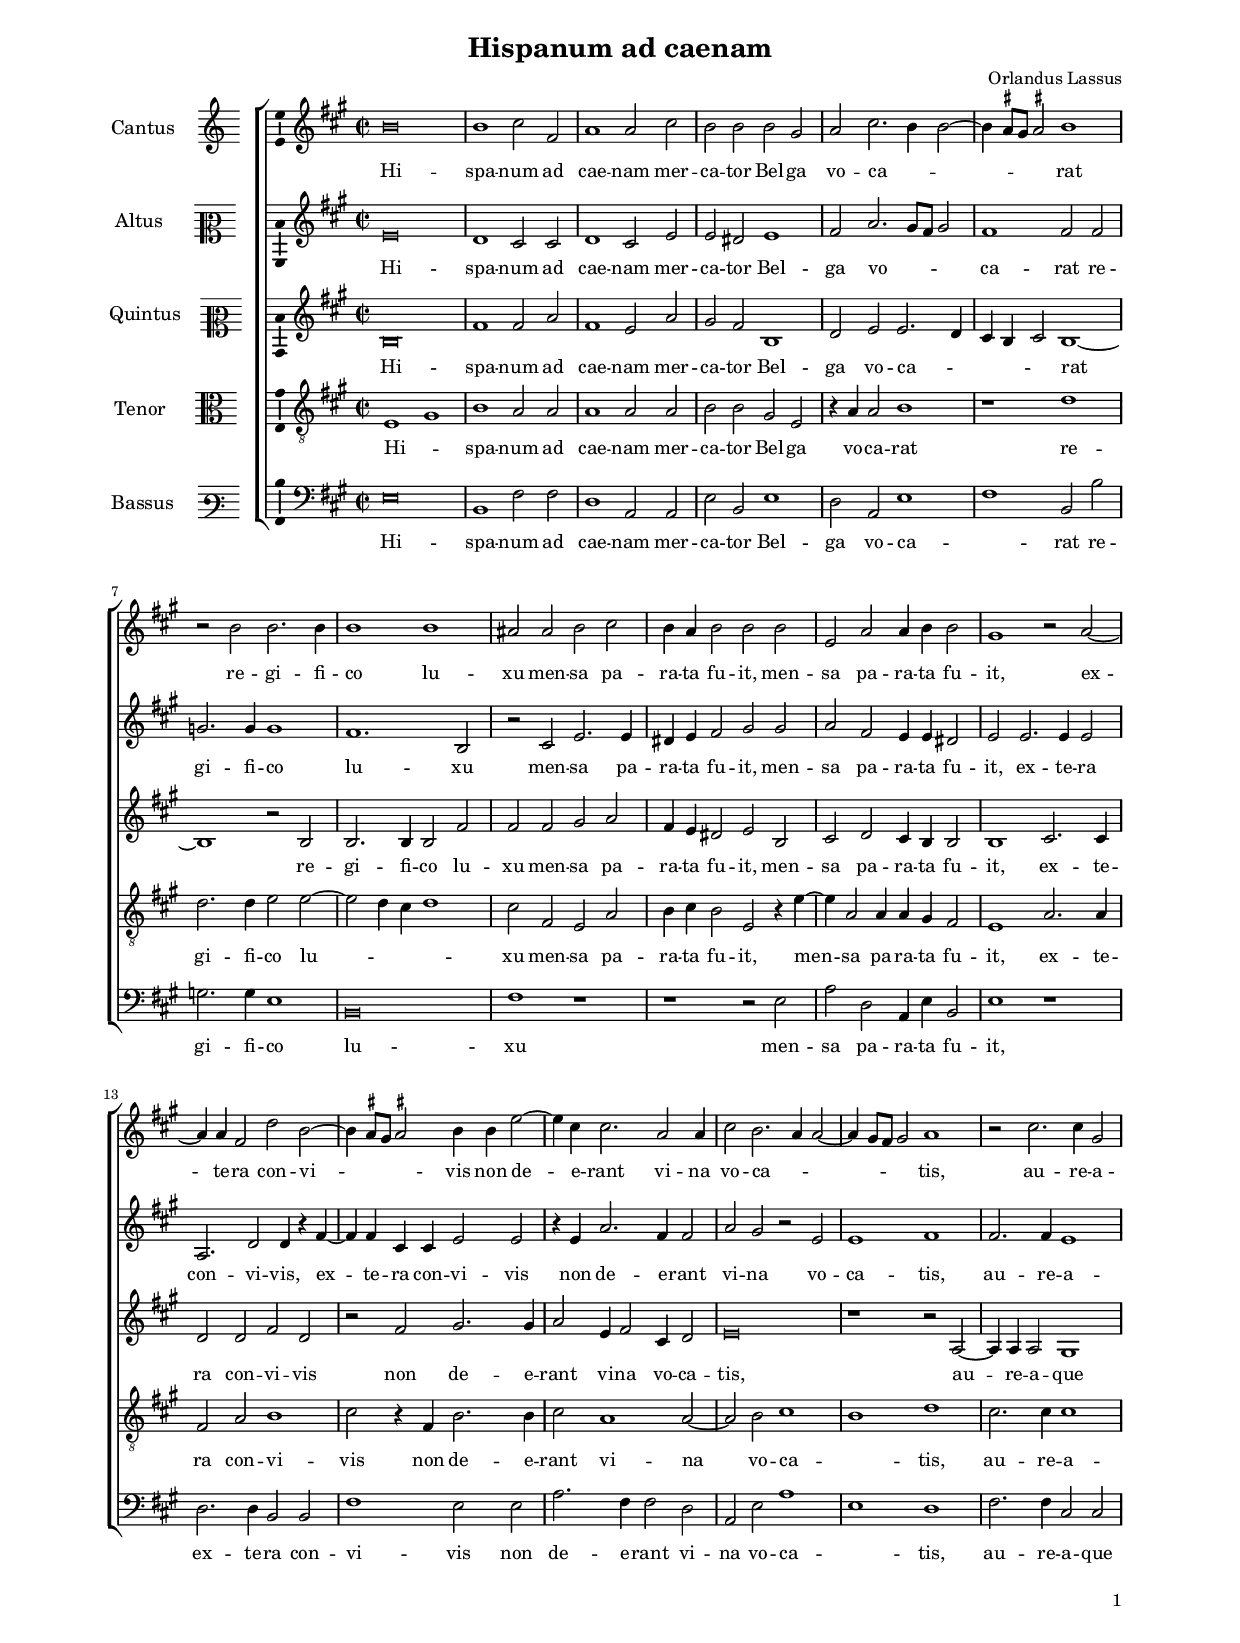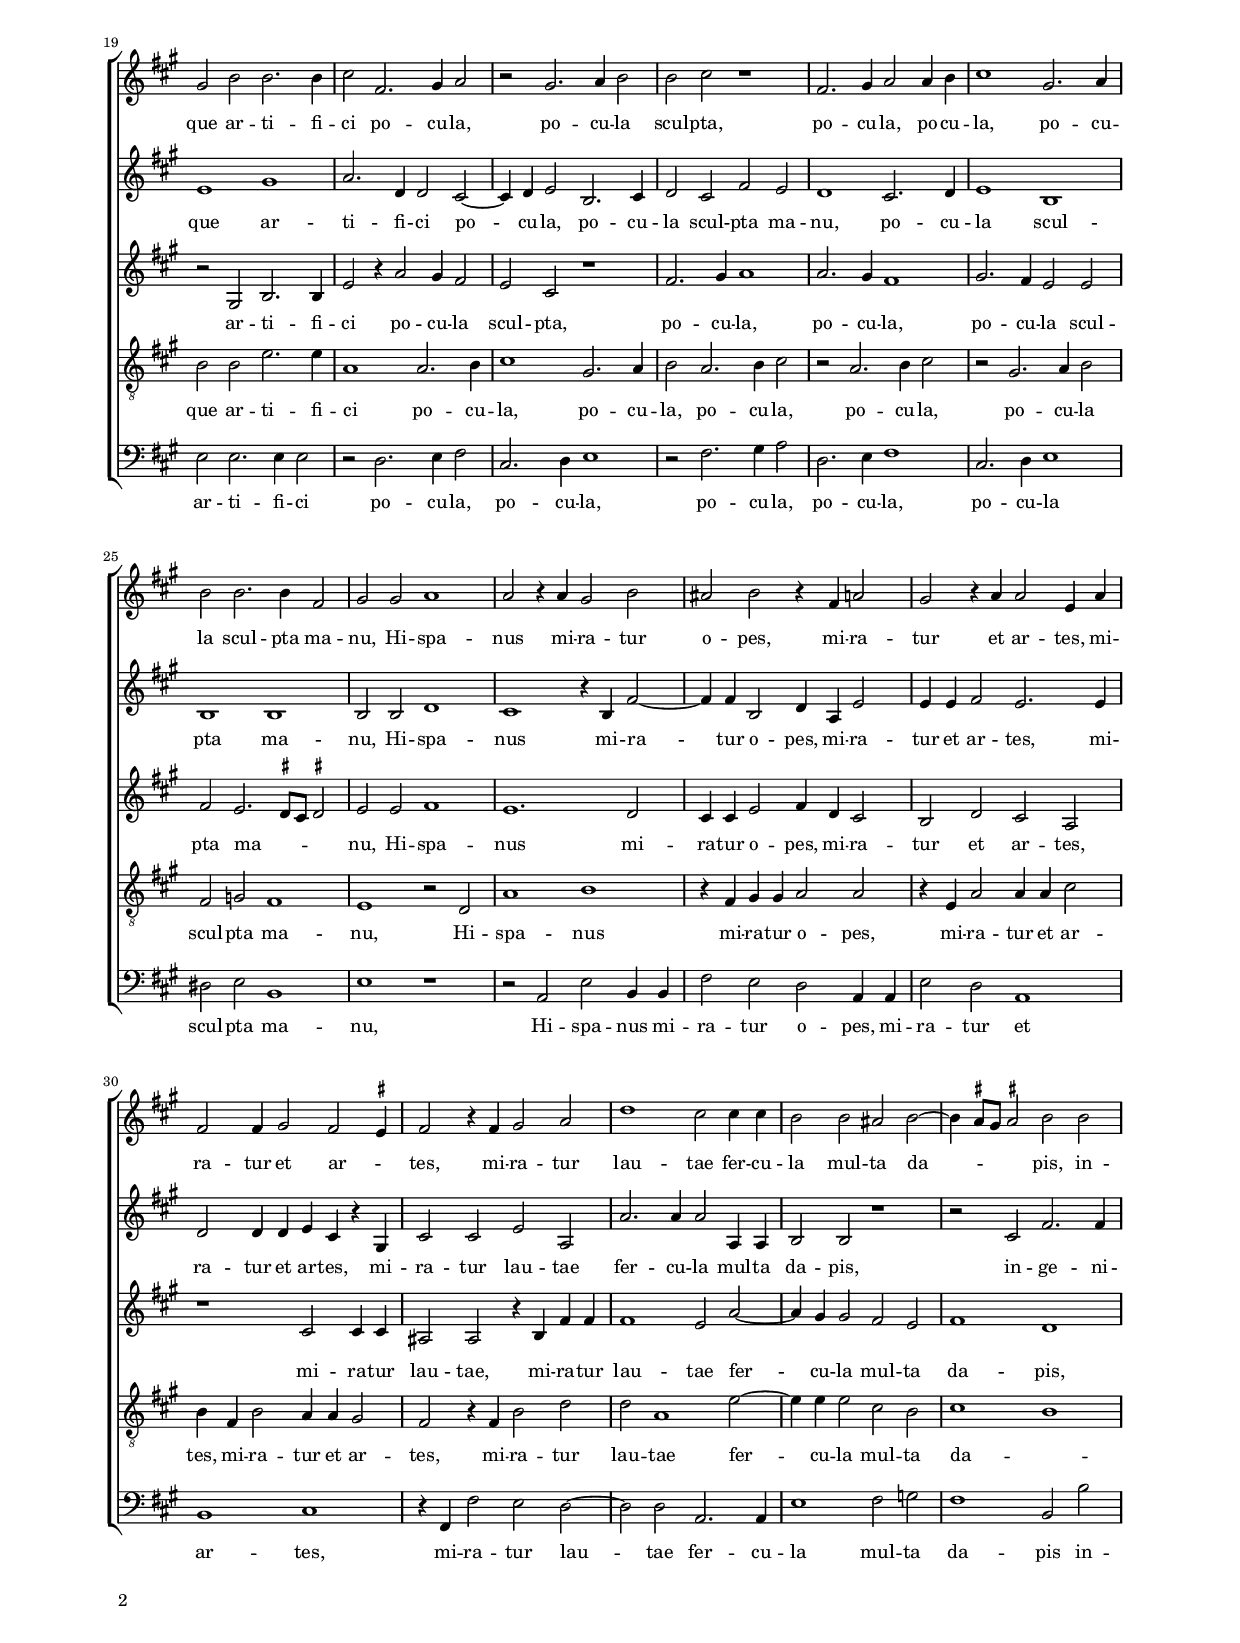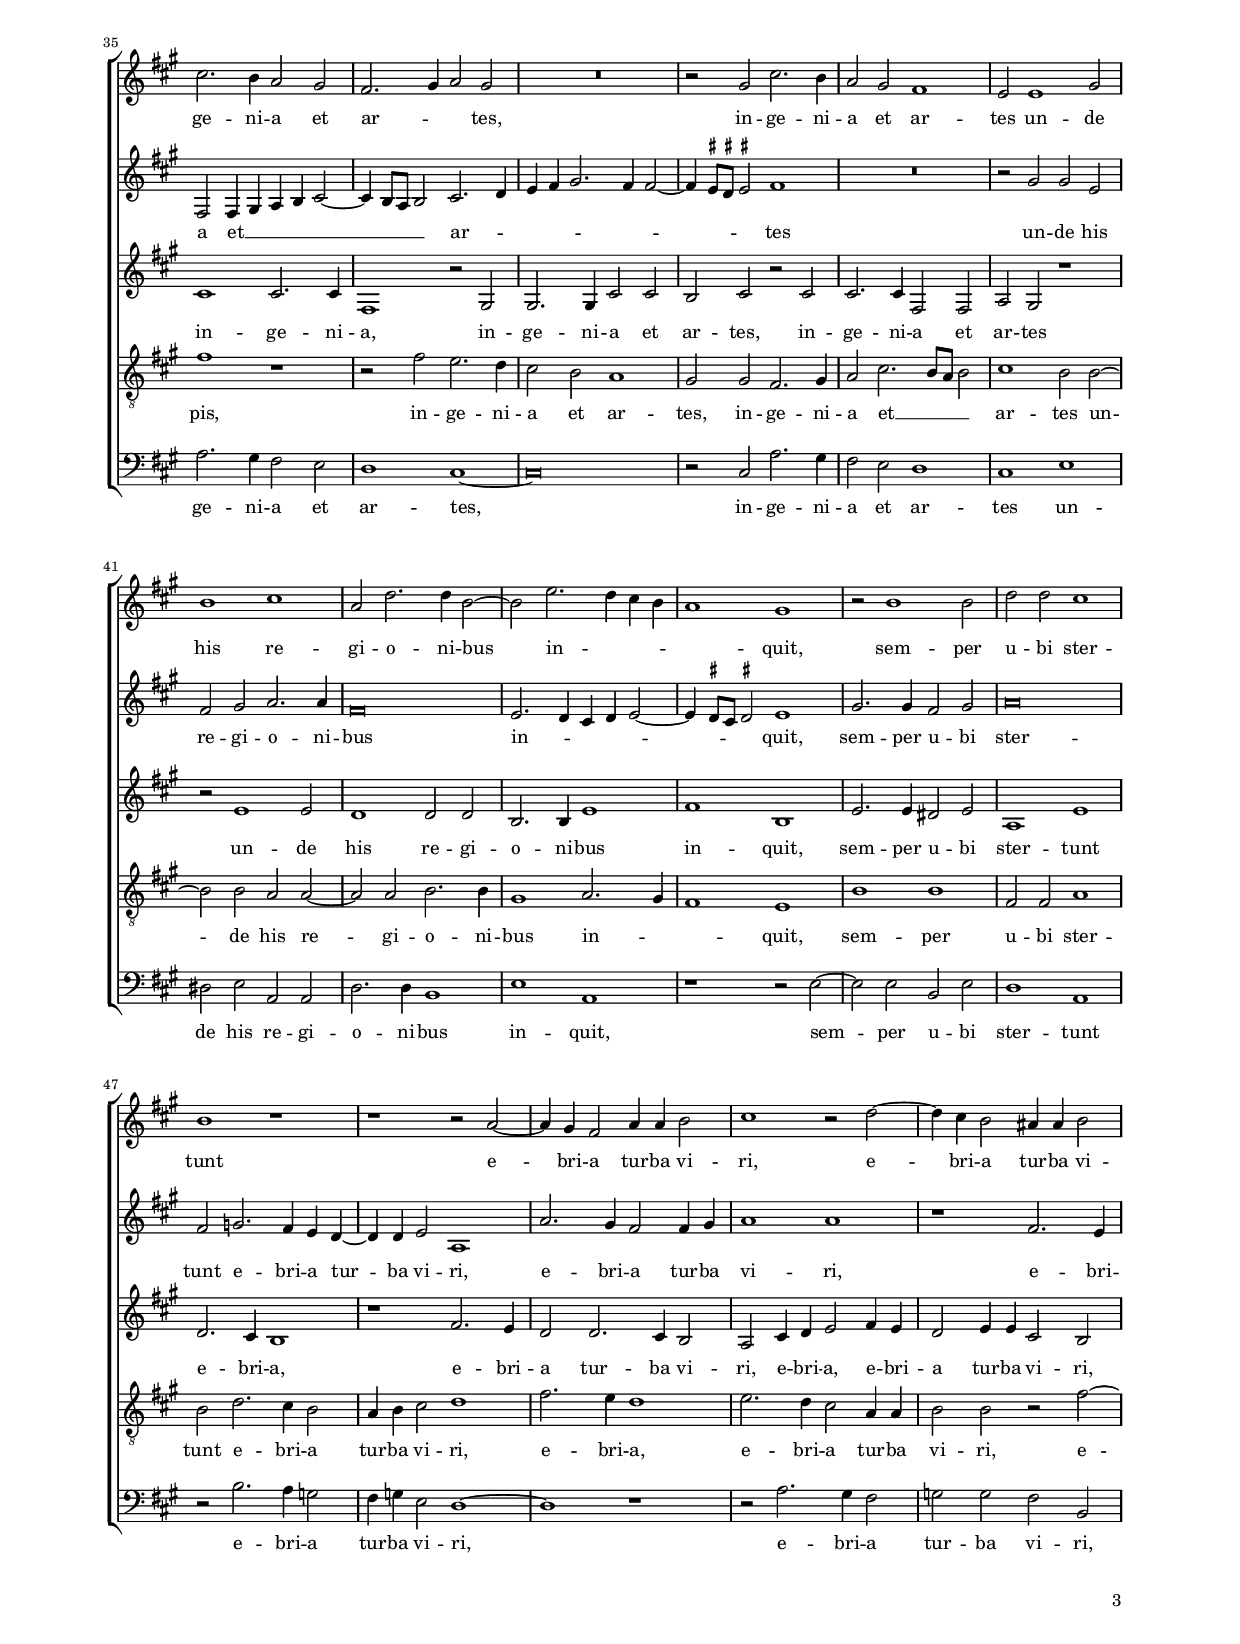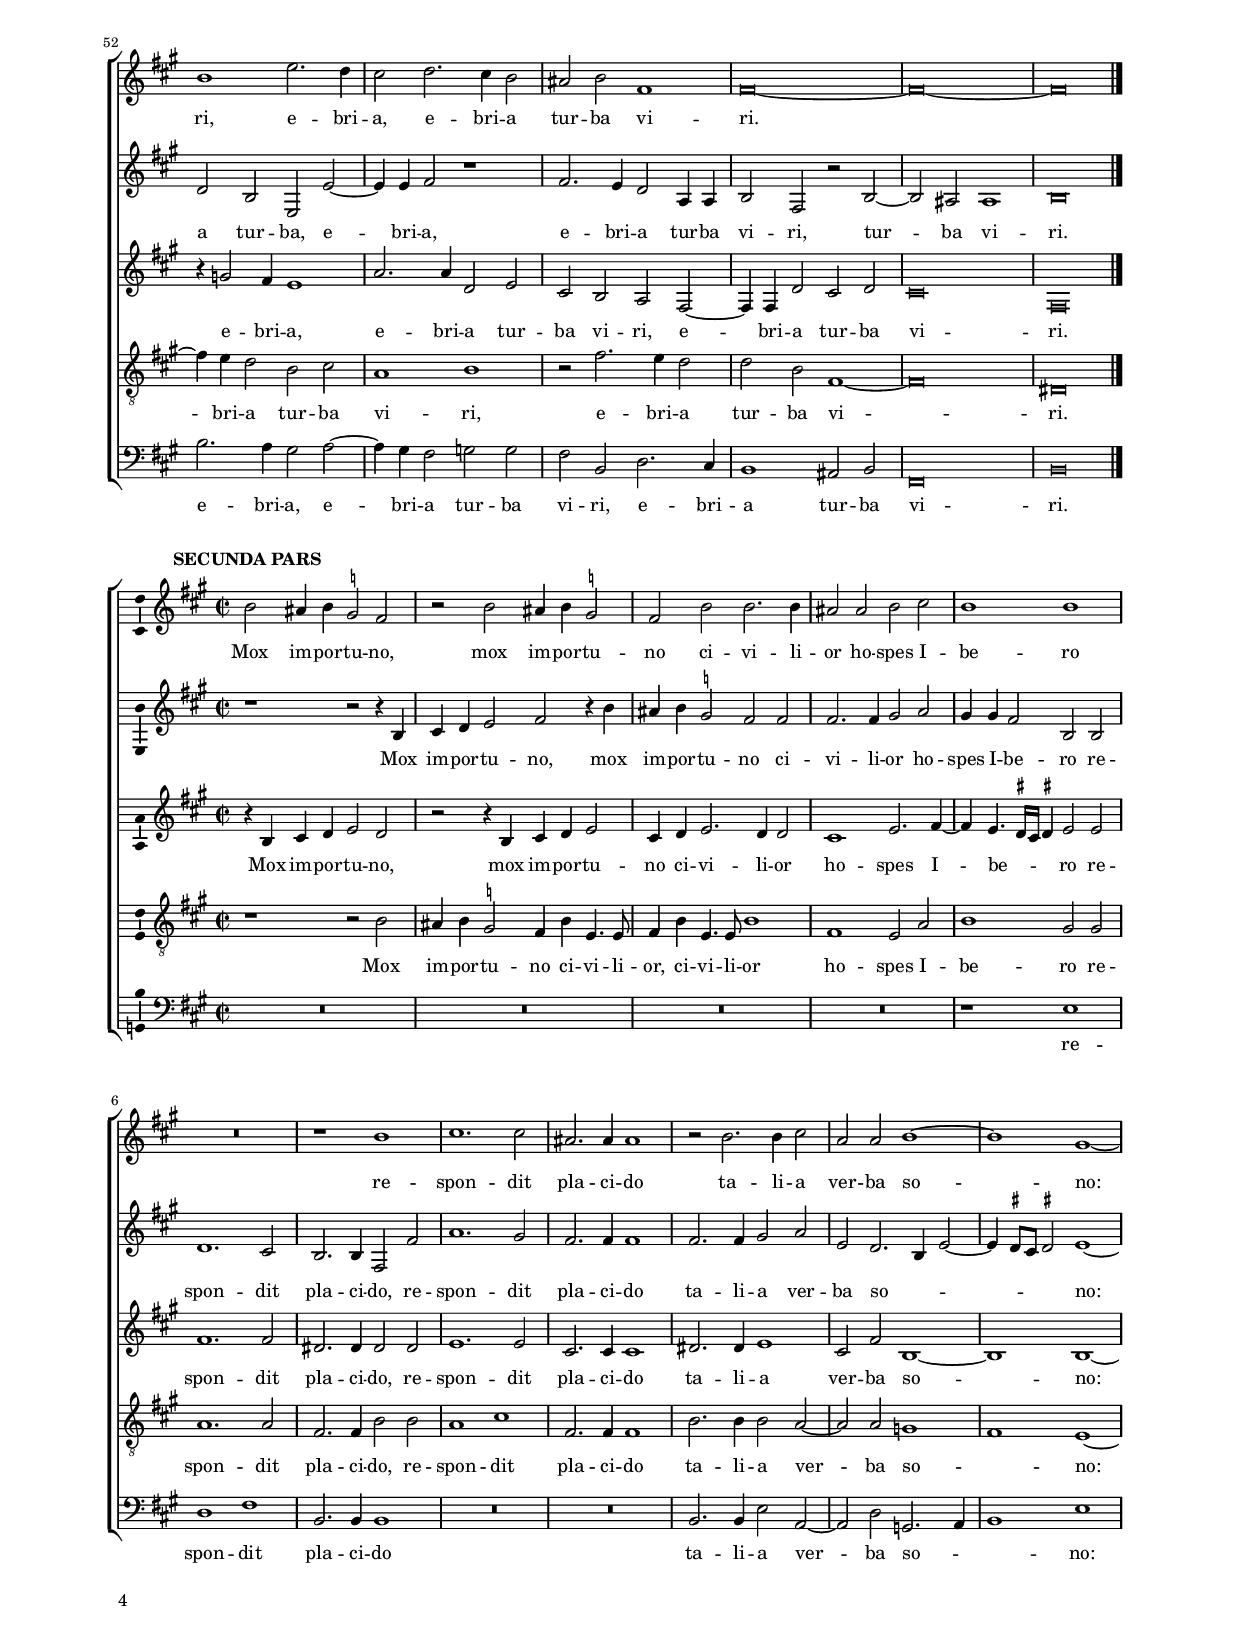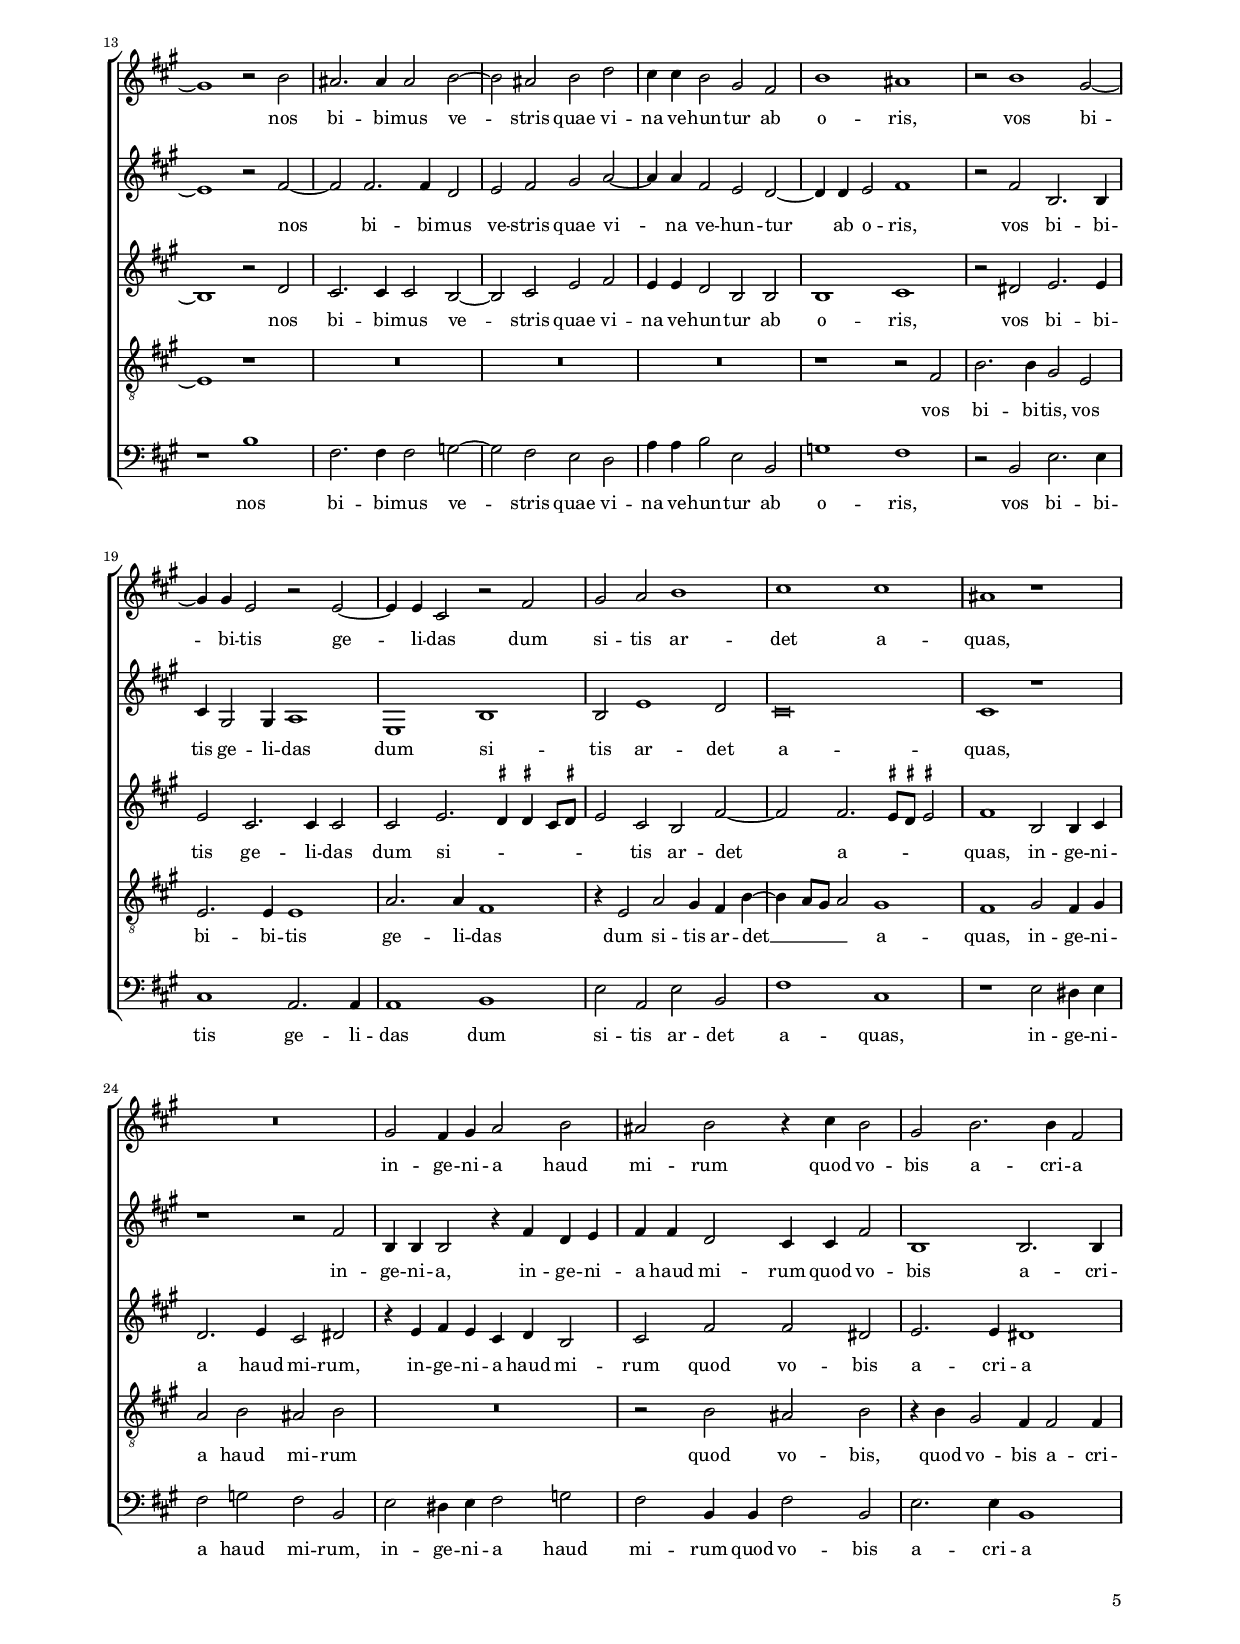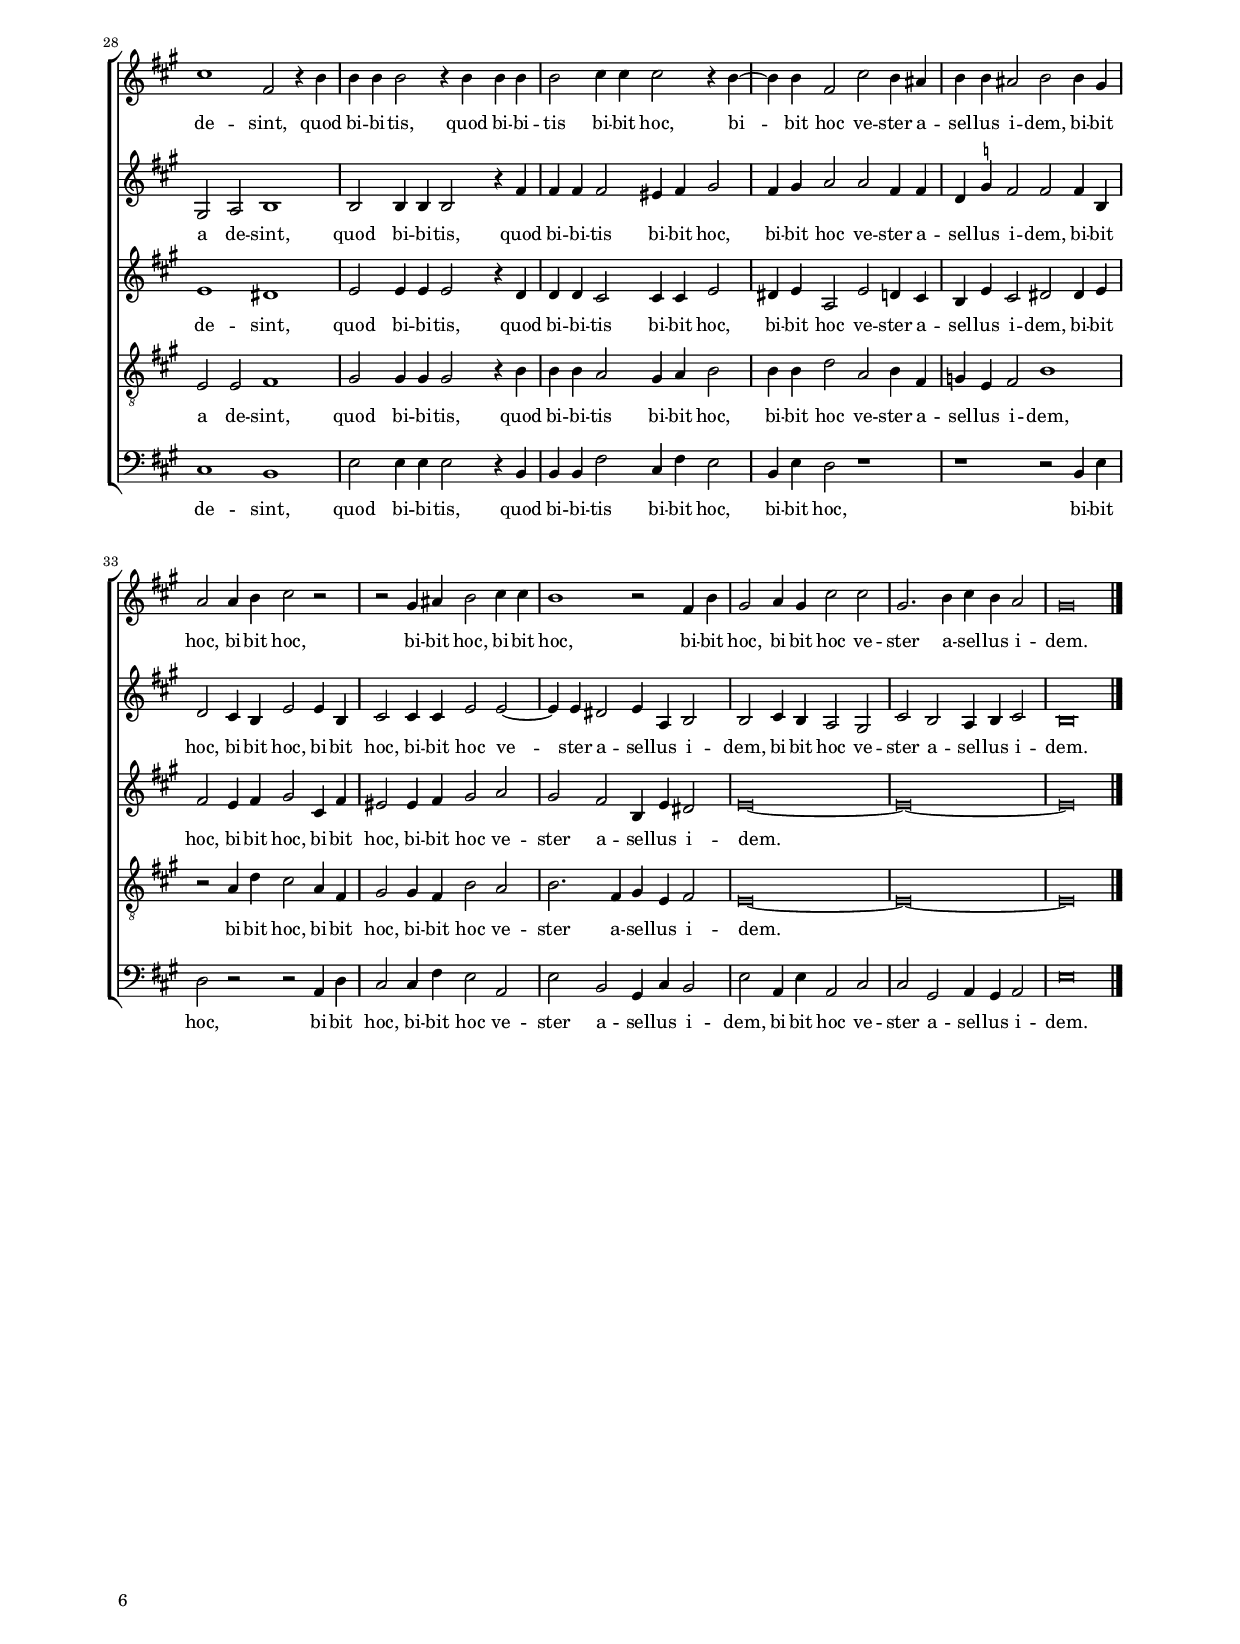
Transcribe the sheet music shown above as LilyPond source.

\header
{
  title="Hispanum ad caenam"
  composer="Orlandus Lassus"
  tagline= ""
}

\version "2.24.0"
\include "deutsch.ly"
#(set-global-staff-size 15)
% #(set-default-paper-size "letter")
#(ly:set-option 'point-and-click #f)

	
	ficta = { \once \set suggestAccidentals = ##t }
	
	forget = #(define-music-function (music) (ly:music?) #{
		\accidentalStyle forget
		$music
		\accidentalStyle default
		#})
	

\paper
	{
	top-margin = 1.8 \cm
	bottom-margin = 1.2 \cm
	left-margin = 2 \cm
	right-margin = 2 \cm
	ragged-bottom = ##f
	ragged-last-bottom = ##t
	print-page-number = ##f
	score-system-spacing = #'((basic-distance . 16) (minimum-distance . 14) (padding . 5) (strechability . 150))
	system-system-spacing = #'((basic-distance . 16) (minimum-distance . 14) (padding . 5) (strechability . 150))
	oddFooterMarkup=\markup   \fill-line { "" \fromproperty #'page:page-number-string }
	evenFooterMarkup=\markup  \fill-line { \fromproperty #'page:page-number-string "" }
	last-bottom-spacing = #'((basic-distance . 12) (minimum-distance . 7) (padding . 4))
%	systems-per-page = 3
%   page-count = 6
%	min-systems-per-page = 3
	}

global = {
	\key c \major
	\time 2/2 \set Score.measureLength = #(ly:make-moment 2/1)
	\set Score.tempoHideNote = ##t
	\tempo 2 = 90
	\skip 1*2*57 \bar "|."
	}
	

incipitcantus = \markup { \score {
	{
	\set Staff.instrumentName = \markup { \fontsize #1 "Cantus" }
	\key c \major
	\clef violin
	s4 \bar ""
	}
	\layout  {
	raggedright = ##t
	indent = 1.8 \cm
	line-width = 2.5 \cm
	\context { \Staff \remove Time_signature_engraver }
	\override Staff.Clef.Y-extent = #'(0 . 0)
	}} \hspace #1 }
	  
	  
incipitaltus = \markup { \score {
	{
	\set Staff.instrumentName = \markup { \fontsize #1 "Altus" }
	\key c \major
	\clef mezzosoprano
	s4 \bar ""
	}
	\layout  {
	raggedright = ##t
	indent = 1.8 \cm
	line-width = 2.5 \cm
	\context { \Staff \remove Time_signature_engraver }
	\override Staff.Clef.Y-extent = #'(0 . 0)
	}} \hspace #1 }

		  
incipitquintus = \markup { \score {
	{
	\set Staff.instrumentName = \markup { \fontsize #1 "Quintus" }
	\key c \major
	\clef mezzosoprano
	s4 \bar ""
	}
	\layout  {
	raggedright = ##t
	indent = 1.8 \cm
	line-width = 2.5 \cm
	\context { \Staff \remove Time_signature_engraver }
	\override Staff.Clef.Y-extent = #'(0 . 0)
	}} \hspace #1 }
	  

incipittenor = \markup { \score {
	{
	\set Staff.instrumentName = \markup { \fontsize #1 "Tenor" }
	\key c \major
	\clef alto
	s4 \bar ""
	}
	\layout  {
	raggedright = ##t
	indent = 1.8 \cm
	line-width = 2.5 \cm
	\context { \Staff \remove Time_signature_engraver }
	\override Staff.Clef.Y-extent = #'(0 . 0)
	}} \hspace #1 }
	  
   
incipitbassus = \markup { \score {
	{
	\set Staff.instrumentName = \markup { \fontsize #1 "Bassus" }
	\key c \major
	\clef varbaritone
	s4 \bar ""
	}
	\layout  {
	raggedright = ##t
	indent = 1.8 \cm
	line-width = 2.5 \cm
	\context { \Staff \remove Time_signature_engraver }
	\override Staff.Clef.Y-extent = #'(0 . 0)
	}} \hspace #1 }


cantus =  \relative c''
	{
	d\breve
	d1 e2 a,
	c1 c2 e
	d2 d d h
%5
	c2 e2. d4 d2~ |
	d4 \ficta cis8 h \ficta cis!2 d1  \break \noPageBreak
	r2 d d2. d4
	d1 d
	cis2 cis d e
%10
	d4 c d2 d d |
	g,2 c c4 d d2
	h1 r2 c~  \break \noPageBreak
	c4 c a2 f' d~
	d4 \ficta cis8 h \ficta cis!2 d4 d g2~
%15
	g4 e e2. c2 c4 |
	e2 d2. c4 c2~
	c4 h8 a h2 c1
	r2 e2. e4 h2 \pageBreak
	h2 d d2. d4
%20
	e2 a,2. h4 c2 |
	r2 h2. c4 d2
	d2 e r1
	a,2. h4 c2 c4 d
	e1 h2. c4 \break \noPageBreak
%25
	d2 d2. d4 a2 |
	h2 h c1
	c2 r4 c h2 d
	cis2 d r4 a c2
	h2 r4 c c2 g4 c \break \noPageBreak
%30
	a2 a4 h2 a \ficta gis4 |
	a2 r4 a h2 c
	f1 e2 e4 e
	d2 d cis d~
	d4 \ficta cis8 h \ficta cis!2 d d \pageBreak
%35
	e2. d4 c2 h |
	a2. h4 c2 h
	R\breve
	r2 h e2. d4
	c2 h a1
%40
	g2 g1 h2 \break \noPageBreak |
	d1 e
	c2 f2. f4 d2~
	d2 g2. f4 e d
	c1 h
%45
	r2 d1 d2 |
	f2 f e1 \break \noPageBreak
	d1 r
	r1 r2 c~
	c4 h a2 c4 c d2
%50
	e1 r2 f~ |
	f4 e d2 cis4 cis d2 \pageBreak
	d1 g2. f4
	e2 f2. e4 d2
	cis2 d a1
%55
	a\breve~ |
	a\breve~
	a\breve \noPageBreak |
	}


altus =  \relative c'
	{
	g'\breve
	f1 e2 e
	f1 e2 g
	g2 fis g1
%5
	a2 c2. h8 a h2 |
	a1 a2 a
	b2. b4 b1
	a1. d,2
	r2 e g2. g4
%10
	fis4 g a2 h h |
	c2 a g4 g fis2
	g2 g2. g4 g2
	c,2. f2 f4 r a~
	a4 a e e g2 g
%15
	r4 g c2. a4 a2 |
	c2 h r g
	g1 a
	a2. a4 g1
	g1 h
%20
	c2. f,4 f2 e~ |
	e4 f g2 d2. e4
	f2 e a g
	f1 e2. f4
	g1 d
%25
	d1 d |
	d2 d f1
	e1 r4 d a'2~
	a4 a d,2 f4 c g'2
	g4 g a2 g2. g4
%30
	f2 f4 f g e r h |
	e2 e g c,
	c'2. c4 c2 c,4 c
	d2 d r1
	r2 e a2. a4
%35
	a,2 a4 h c d e2~ |
	e4 d8 c d2 e2. f4
	g4 a h2. a4 a2~
	a4 \ficta gis8 \ficta fis \ficta gis!2 a1
	R\breve
%40
	r2 h h g |
	a2 h c2. c4
	a\breve
	g2. f4 e f g2~
	g4 \ficta fis8 e \ficta fis!2 g1
%45
	h2. h4 a2 h |
	c\breve
	a2 b2. a4 g f~
	f4 f g2 c,1
	c'2. h4 a2 a4 h
%50
	c1 c |
	r1 a2. g4
	f2 d g, g'~
	g4 g a2 r1
	a2. g4 f2 c4 c
%55
	d2 a r d~ |
	d2 cis cis1
	d\breve |
	}


quintus =  \relative c'
	{
	d\breve
	a'1 a2 c
	a1 g2 c
	h2 a d,1
%5
	f2 g g2. f4 |
	e4 d e2 d1~
	d1 r2 d
	d2. d4 d2 a'
	a2 a h c
%10
	a4 g fis2 g d |
	e2 f e4 d d2
	d1 e2. e4
	f2 f a f
	r2 a h2. h4
%15
	c2 g4 a2 e4 f2 |
	g\breve
	r1 r2 c,~
	c4 c c2 h1
	r2 h d2. d4
%20
	g2 r4 c2 h4 a2 |
	g2 e r1
	a2. h4 c1
	c2. h4 a1
	h2. a4 g2 g
%25
	a2 g2. \ficta fis8 e \ficta fis!2 |
	g2 g a1
	g1. f2
	e4 e g2 a4 f e2
	d2 f e c
%30
	r1 e2 e4 e |
	cis2 cis r4 d a' a
	a1 g2 c~
	c4 h h2 a g
	a1 f
%35
	e1 e2. e4 |
	a,1 r2 h
	h2. h4 e2 e
	d2 e r e
	e2. e4 a,2 a
%40
	c2 h r1 |
	r2 g'1 g2
	f1 f2 f
	d2. d4 g1
	a1 d,
%45
	g2. g4 fis2 g |
	c,1 g'
	f2. e4 d1
	r1 a'2. g4
	f2 f2. e4 d2
%50
	c2 e4 f g2 a4 g |
	f2 g4 g e2 d
	r4 b'2 a4 g1
	c2. c4 f,2 g
	e2 d c a~
%55
	a4 a f'2 e f |
	e\breve
	a,\breve |
	}


tenor  =  \relative c'
	{
	g1 h
	d1 c2 c
	c1 c2 c
	d2 d h g
%5
	r4 c c2 d1 |
	r1 f
	f2. f4 g2 g~
	g2 f4 e f1
	e2 a, g c
%10
	d4 e d2 g, r4 g'~
	g4 c,2 c4 c4 h a2
	g1 c2. c4
	a2 c d1
	e2 r4 a, d2. d4
%15
	e2 c1 c2~ |
	c2 d e1
	d1 f
	e2. e4 e1
	d2 d g2. g4
%20
	c,1 c2. d4 |
	e1 h2. c4
	d2 c2. d4 e2
	r2 c2. d4 e2
	r2 h2. c4 d2
%25
	a2 b a1 |
	g1 r2 f
	c'1 d
	r4 a h h c2 c
	r4 g c2 c4 c e2
%30
	d4 a d2 c4 c h2 |
	a2 r4 a d2 f
	f2 c1 g'2~
	g4 g g2 e d
	e1 d
%35
	a'1 r |
	r2 a g2. f4
	e2 d c1
	h2 h a2. h4
	c2 e2. d8 c d2
%40
	e1 d2 d~ |
	d2 d c c~
	c2 c d2. d4
	h1 c2. h4
	a1 g
%45
	d'1 d |
	a2 a c1
	d2 f2. e4 d2
	c4 d e2 f1
	a2. g4 f1
%50
	g2. f4 e2 c4 c |
	d2 d r a'~
	a4 g f2 d e
	c1 d
	r2 a'2. g4 f2
%55
	f2 d a1~ |
	a\breve
	fis\breve |
	}


bassus  =  \relative c
	{
	g'\breve
	d1 a'2 a
	f1 c2 c
	g'2 d g1
%5
	f2 c g'1 |
	a1 d,2 d'
	b2. b4 g1
	d\breve
	a'1 r
%10
	r1 r2 g |
	c2 f, c4 g' d2
	g1 r
	f2. f4 d2 d
	a'1 g2 g
%15
	c2. a4 a2 f |
	c2 g' c1
	g1 f
	a2. a4 e2 e
	g2 g2. g4 g2
%20
	r2 f2. g4 a2 |
	e2. f4 g1
	r2 a2. h4 c2
	f,2. g4 a1
	e2. f4 g1
%25
	fis2 g d1 |
	g1 r
	r2 c, g' d4 d
	a'2 g f c4 c
	g'2 f c1
%30
	d1 e |
	r4 a, a'2 g f~
	f2 f c2. c4
	g'1 a2 b
	a1 d,2 d'
%35
	c2. h4 a2 g |
	f1 e~
	e\breve
	r2 e c'2. h4
	a2 g f1
%40
	e1 g |
	fis2 g c, c
	f2. f4 d1
	g1 c,
	r1 r2 g'~
%45
	g2 g d g |
	f1 c
	r2 d'2. c4 b2
	a4 b g2 f1~
	f1 r
%50
	r2 c'2. h4 a2 |
	b2 b a d,
	d'2. c4 h2 c~
	c4 h a2 b b
	a2 d, f2. e4
%55
	d1 cis2 d |
	a\breve
	d\breve |
	}


lyricscantus = \lyricmode {
	Hi -- spa -- num ad cae -- nam mer -- ca -- tor Bel -- ga vo -- ca -- _ _ _ _ _ rat
		re -- gi -- fi -- co lu -- xu
		men -- sa pa -- ra -- ta fu -- it,
		men -- sa pa -- ra -- ta fu -- it,
		ex -- te -- ra con -- vi -- _ _ _ vis non de -- e -- rant vi -- na vo -- ca -- _ _ _ _ _ tis,
		au -- re -- a -- que ar -- ti -- fi -- ci po -- cu -- la,
		po -- cu -- la scul -- pta,
		po -- cu -- la,
		po -- cu -- la,
		po -- cu -- la scul -- pta ma -- nu,
		Hi -- spa -- nus mi -- ra -- tur o -- pes,
		mi -- ra -- tur et ar -- tes,
		mi -- ra -- tur et ar -- _ tes,
		mi -- ra -- tur lau -- tae
		fer -- cu -- la mul -- ta da -- _ _ _ pis,
		in -- ge -- ni -- a et ar -- _ _ tes,
		in -- ge -- ni -- a et ar -- tes
		un -- de his re -- gi -- o -- ni -- bus in -- _ _ _ _ quit,
		sem -- per u -- bi ster -- tunt
		e -- bri -- a tur -- ba vi -- ri,
		e -- bri -- a tur -- ba vi -- ri,
		e -- bri -- a,
		e -- bri -- a tur -- ba vi -- ri.
	}


lyricsaltus = \lyricmode {
	Hi -- spa -- num ad cae -- nam mer -- ca -- tor Bel -- ga vo -- _ _ _ ca -- rat
		re -- gi -- fi -- co lu -- xu
		men -- sa pa -- ra -- ta fu -- it,
		men -- sa pa -- ra -- ta fu -- it,
		ex -- te -- ra con -- vi -- vis,
		ex -- te -- ra con -- vi -- vis non de -- e -- rant vi -- na vo -- ca -- tis,
		au -- re -- a -- que ar -- ti -- fi -- ci po -- cu -- la,
		po -- cu -- la scul -- pta ma -- nu,
		po -- cu -- la scul -- pta ma -- nu,
		Hi -- spa -- nus mi -- ra -- tur o -- pes,
		mi -- ra -- tur et ar -- tes,
		mi -- ra -- tur et ar -- tes,
		mi -- ra -- tur lau -- tae
		fer -- cu -- la mul -- ta da -- pis,
		in -- ge -- ni -- a et __ _ _ _ _ _ _ _ ar -- _ _ _ _ _ _ _ _ _ tes
		un -- de his re -- gi -- o -- ni -- bus in -- _ _ _ _ _ _ _ quit,
		sem -- per u -- bi ster -- tunt
		e -- bri -- a tur -- ba vi -- ri,
		e -- bri -- a tur -- ba vi -- ri,
		e -- bri -- a tur -- ba,
		e -- bri -- a,
		e -- bri -- a tur -- ba vi -- ri,
		tur -- ba vi -- ri.
	}


lyricsquintus = \lyricmode {
	Hi -- spa -- num ad cae -- nam mer -- ca -- tor Bel -- ga vo -- ca -- _ _ _ _ rat
		re -- gi -- fi -- co lu -- xu
		men -- sa pa -- ra -- ta fu -- it,
		men -- sa pa -- ra -- ta fu -- it,
		ex -- te -- ra con -- vi -- vis non de -- e -- rant vi -- na vo -- ca -- tis,
		au -- re -- a -- que ar -- ti -- fi -- ci po -- cu -- la scul -- pta,
		po -- cu -- la,
		po -- cu -- la,
		po -- cu -- la scul -- pta ma -- _ _ _ nu,
		Hi -- spa -- nus mi -- ra -- tur o -- pes,
		mi -- ra -- tur et ar -- tes,
		mi -- ra -- tur lau -- tae,
		mi -- ra -- tur lau -- tae
		fer -- cu -- la mul -- ta da -- pis,
		in -- ge -- ni -- a,
		in -- ge -- ni -- a et ar -- tes,
		in -- ge -- ni -- a et ar -- tes
		un -- de his re -- gi -- o -- ni -- bus in -- quit,
		sem -- per u -- bi ster -- tunt e -- bri -- a,
		e -- bri -- a tur -- ba vi -- ri,
		e -- bri -- a,
		e -- bri -- a tur -- ba vi -- ri,
		e -- bri -- a,
		e -- bri -- a tur -- ba vi -- ri,
		e -- bri -- a tur -- ba vi -- ri.
	}


lyricstenor = \lyricmode {
	Hi -- _ spa -- num ad cae -- nam mer -- ca -- tor Bel -- ga vo -- ca -- rat
		re -- gi -- fi -- co lu -- _ _ _ xu
		men -- sa pa -- ra -- ta fu -- it,
		men -- sa pa -- ra -- ta fu -- it,
		ex -- te -- ra con -- vi -- vis non de -- e -- rant vi -- na vo -- ca -- _ tis,
		au -- re -- a -- que ar -- ti -- fi -- ci po -- cu -- la,
		po -- cu -- la,
		po -- cu -- la,
		po -- cu -- la,
		po -- cu -- la scul -- pta ma -- nu,
		Hi -- spa -- nus mi -- ra -- tur o -- pes,
		mi -- ra -- tur et ar -- tes,
		mi -- ra -- tur et ar -- tes,
		mi -- ra -- tur lau -- tae
		fer -- cu -- la mul -- ta da -- _ pis,
		in -- ge -- ni -- a et ar -- tes,
		in -- ge -- ni -- a et __ _ _ _ ar -- tes
		un -- de his re -- gi -- o -- ni -- bus in -- _ _ quit,
		sem -- per u -- bi ster -- tunt e -- bri -- a tur -- ba vi -- ri,
		e -- bri -- a,
		e -- bri -- a tur -- ba vi -- ri,
		e -- bri -- a tur -- ba vi -- ri,
		e -- bri -- a tur -- ba vi -- ri.
	}


lyricsbassus = \lyricmode {
	Hi -- spa -- num ad cae -- nam mer -- ca -- tor Bel -- ga vo -- ca -- _ rat
		re -- gi -- fi -- co lu -- xu
		men -- sa pa -- ra -- ta fu -- it,
		ex -- te -- ra con -- vi -- vis non de -- e -- rant vi -- na vo -- ca -- _ tis,
		au -- re -- a -- que ar -- ti -- fi -- ci po -- cu -- la,
		po -- cu -- la,
		po -- cu -- la,
		po -- cu -- la,
		po -- cu -- la scul -- pta ma -- nu,
		Hi -- spa -- nus mi -- ra -- tur o -- pes,
		mi -- ra -- tur et ar -- tes,
		mi -- ra -- tur lau -- tae
		fer -- cu -- la mul -- ta da -- pis
		in -- ge -- ni -- a et ar -- tes,
		in -- ge -- ni -- a et ar -- tes
		un -- de his re -- gi -- o -- ni -- bus in -- quit,
		sem -- per u -- bi ster -- tunt
		e -- bri -- a tur -- ba vi -- ri,
		e -- bri -- a tur -- ba vi -- ri,
		e -- bri -- a,
		e -- bri -- a tur -- ba vi -- ri,
		e -- bri -- a tur -- ba vi -- ri.
	}


\score
{  
	\transpose c a, {
	\new ChoirStaff \with { \override StaffGrouper.staff-staff-spacing.basic-distance = #12 }
	<<

	\new Staff << \global
	\new Voice="v1" {
		\set Staff.instrumentName=\incipitcantus
		\set Staff.midiInstrument = "reed organ"
		\clef violin
		\cantus }
	\new Lyrics \lyricsto "v1" {\lyricscantus }
	>>


	\new Staff << \global
	\new Voice="v2" {
		\set Staff.instrumentName=\incipitaltus
		\set Staff.midiInstrument = "reed organ"
		\clef violin % "G_8"
		\altus}
	\new Lyrics \lyricsto "v2" {\lyricsaltus }
	>>


	\new Staff << \global
	\new Voice="v5" {
		\set Staff.instrumentName=\incipitquintus
		\set Staff.midiInstrument = "reed organ"
		\clef violin % "G_8"
		\quintus}
	\new Lyrics \lyricsto "v5" {\lyricsquintus }
	>>


	\new Staff << \global
	\new Voice="v3" {
		\set Staff.instrumentName=\incipittenor
		\set Staff.midiInstrument = "reed organ"
		\clef "G_8"
		\tenor }
	\new Lyrics \lyricsto "v3" {\lyricstenor }
	>>


	\new Staff << \global
	\new Voice="v4" {
		\set Staff.instrumentName=\incipitbassus
		\set Staff.midiInstrument = "reed organ"
		\clef bass
		\bassus }
	\new Lyrics \lyricsto "v4" {\lyricsbassus}
	>>

	>>
	} % transpose

	\layout
	{
	indent = 2.5 \cm
	\context { \Staff \override TimeSignature.break-visibility = #end-of-line-invisible }
	\context { \Lyrics \override VerticalAxisGroup.nonstaff-relatedstaff-spacing.padding = #1.4 }
%	\context { \Lyrics \override LyricText.font-size = #1 }
	\context { \Staff \consists "Ambitus_engraver" }
	\context { \Score \override BarNumber.padding = #2 }
	\context { \Voice \override NoteHead.style = #'baroque }
	}


\midi
	{
	}

}

%%%%%%%%%%%%%%%%%%%%  SECUNDA PARS %%%%%%%%%%%%%%%%%%%%


global = {
	\key c \major
	\time 2/2 \set Score.measureLength = #(ly:make-moment 2/1)
	\set Score.tempoHideNote = ##t
	\tempo 2 = 90
	\skip 1*2*38 \bar "|."
	}


cantus =  \relative c''
	{
	d2 cis4 d \ficta b2 a
	r2 d cis4 d \ficta b2
	a2 d d2. d4
	cis2 cis d e
%5
	d1 d  \break \noPageBreak |
	R\breve
	r1 d
	e1. e2
	cis2. cis4 cis1
%10
	r2 d2. d4 e2 |
	c2 c d1~
	d1 h~ \pageBreak
	h1 r2 d
	cis2. cis4 cis2 d~
%15
	d2 cis d f |
	e4 e d2 h a
	d1 cis
	r2 d1 h2~ \break \noPageBreak
	h4 h g2 r g~
%20
	g4 g e2 r a |
	h2 c d1
	e1 e
	cis1 r \break \noPageBreak
	R\breve
%25
	h2 a4 h c2 d |
	cis2 d r4 e d2
	h2 d2. d4 a2 \pageBreak
	e'1 a,2 r4 d
	d4 d d2 r4 d d d
%30
	d2 e4 e e2 r4 d~ |
	d4 d a2 e' d4 cis
	d4 d cis2 d d4 h \break \noPageBreak
	c2 c4 d e2 r
	r2 h4 cis d2 e4 e
%35
	d1 r2 a4 d |
	h2 c4 h e2 e
	h2. d4 e d c2
	h\breve |
	}


altus =  \relative c'
	{
	r1 r2 r4 d
	e4 f g2 a r4 d
	cis4 d \ficta b2 a a
	a2. a4 h2 c
%5
	h4 h a2 d, d |
	f1. e2
	d2. d4 a2 a'
	c1. h2
	a2. a4 a1
%10
	a2. a4 h2 c |
	g2 f2. d4 g2~
	g4 \ficta fis8 e \ficta fis!2 g1~
	g1 r2 a~
	a2 a2. a4 f2
%15
	g2 a h c~ |
	c4 c a2 g f~
	f4 f g2 a1
	r2 a d,2. d4
	e4 h2 h4 c1
%20
	g1 d' |
	d2 g1 f2
	e\breve
	e1 r
	r1 r2 a
%25
	d,4 d d2 r4 a' f g |
	a4 a f2 e4 e a2
	d,1 d2. d4
	h2 c d1
	d2 d4 d d2 r4 a'
%30
	a4 a a2 gis4 a h2 |
	a4 h c2 c a4 a
	f4 \ficta b a2 a a4 d,
	f2 e4 d g2 g4 d
	e2 e4 e g2 g~
%35
	g4 g fis2 g4 c, d2 |
	d2 e4 d c2 h
	e2 d c4 d e2
	d\breve |
	}


quintus =  \relative c'
	{
	r4 d e f g2 f
	r2 r4 d e f g2
	e4 f g2. f4 f2
	e1 g2. a4~
%5
	a4 g4. \ficta fis16 e \ficta fis!4 g2 g |
	a1. a2
	fis2. fis4 fis2 fis
	g1. g2
	e2. e4 e1
%10
	fis2. fis4 g1 |
	e2 a d,1~
	d1 d~
	d1 r2 f
	e2. e4 e2 d~
%15
	d2 e g a |
	g4 g f2 d d
	d1 e
	r2 fis g2. g4
	g2 e2. e4 e2
%20
	e2 g2. \ficta fis4 \ficta fis! e8 \ficta fis! |
	g2 e d a'~
	a2 a2. \ficta gis8 \ficta fis \ficta gis!2
	a1 d,2 d4 e
	f2. g4 e2 fis
%25
	r4 g a g e f d2 |
	e2 a a fis
	g2. g4 fis1
	g1 fis
	g2 g4 g g2 r4 f
%30
	f4 f e2 e4 e g2 |
	fis4 g c,2 g' f4 e
	d4 g e2 fis fis4 g
	a2 g4 a h2 e,4 a
	gis2 gis4 a h2 c
%35
	h2 a d,4 g fis2 |
	g\breve~
		g\breve~
		g\breve |
	}


tenor  =  \relative c'
	{
	r1 r2 d
	cis4 d \ficta b2 a4 d g,4. g8
	a4 d g,4. g8 d'1
	a1 g2 c
%5
	d1 h2 h |
	c1. c2
	a2. a4 d2 d
	c1 e
	a,2. a4 a1
%10
	d2. d4 d2 c~ |
	c2 c b1
	a1 g~
	g1 r
	R\breve
%15
	R\breve |
	R\breve
	r1 r2 a
	d2. d4 h2 g
	g2. g4 g1
%20
	c2. c4 a1 |
	r4 g2 c h4 a d~
	d4 c8 h c2 h1
	a1 h2 a4 h
	c2 d cis d
%25
	R\breve |
	r2 d cis d
	r4 d h2 a4 a2 a4
	g2 g a1
	h2 h4 h h2 r4 d
%30
	d4 d c2 h4 c d2 |
	d4 d f2 c d4 a
	b4 g a2 d1
	r2 c4 f e2 c4 a
	h2 h4 a d2 c
%35
	d2. a4 h g a2 |
	g\breve~
	g\breve~
	g\breve |
	}


bassus  =  \relative c
	{
	R\breve
	R\breve
	R\breve
	R\breve
%5
	r1 g' |
	f1 a
	d,2. d4 d1
	R\breve
	R\breve
%10
	d2. d4 g2 c,~ |
	c2 f b,2. c4
	d1 g
	r1 d'
	a2. a4 a2 b~
%15
	b2 a g f |
	c'4 c d2 g, d
	b'1 a
	r2 d, g2. g4
	e1 c2. c4
%20
	c1 d |
	g2 c, g' d
	a'1 e
	r1 g2 fis4 g
	a2 b a d,
%25
	g2 fis4 g a2 b |
	a2 d,4 d a'2 d,
	g2. g4 d1
	e1 d
	g2 g4 g g2 r4 d
%30
	d4 d a'2 e4 a g2 |
	d4 g f2 r1
	r1 r2 d4 g
	f2 r r c4 f
	e2 e4 a g2 c,
%35
	g'2 d h4 e d2 |
	g2 c,4 g' c,2 e
	e2 h c4 h c2
	g'\breve |
	}


lyricscantus = \lyricmode {
	Mox im -- por -- tu -- no,
		mox im -- por -- tu -- no
		ci -- vi -- li -- or ho -- spes I -- be -- ro 
		re -- spon -- dit pla -- ci -- do ta -- li -- a ver -- ba so -- no:
		nos bi -- bi -- mus ve -- stris quae vi -- na ve -- hun -- tur ab o -- ris,
		vos bi -- bi -- tis ge -- li -- das dum si -- tis ar -- det a -- quas,
		in -- ge -- ni -- a haud mi -- rum
		quod vo -- bis a -- cri -- a de -- sint,
		quod bi -- bi -- tis,
		quod bi -- bi -- tis
		bi -- bit hoc,
		bi -- bit hoc
		ve -- ster a -- sel -- lus i -- dem,
		bi -- bit hoc,
		bi -- bit hoc,
		bi -- bit hoc,
		bi -- bit hoc,
		bi -- bit hoc,
		bi -- bit hoc
		ve -- ster a -- sel -- lus i -- dem.
	}


lyricsaltus = \lyricmode {
	Mox im -- por -- tu -- no,
		mox im -- por -- tu -- no
		ci -- vi -- li -- or ho -- spes I -- be -- ro
		re -- spon -- dit pla -- ci -- do,
		re -- spon -- dit pla -- ci -- do
		ta -- li -- a ver -- ba so -- _ _ _ _ _ no:
		nos bi -- bi -- mus ve -- stris quae vi -- na ve -- hun -- tur ab o -- ris,
		vos bi -- bi -- tis ge -- li -- das dum si -- tis ar -- det a -- quas,
		in -- ge -- ni -- a,
		in -- ge -- ni -- a haud mi -- rum
		quod vo -- bis a -- cri -- a de -- sint,
		quod bi -- bi -- tis,
		quod bi -- bi -- tis
		bi -- bit hoc,
		bi -- bit hoc
		ve -- ster a -- sel -- lus i -- dem,
		bi -- bit hoc,
		bi -- bit hoc,
		bi -- bit hoc,
		bi -- bit hoc
		ve -- ster a -- sel -- lus i -- dem,
		bi -- bit hoc ve -- ster a -- sel -- lus i -- dem.
	}


lyricsquintus = \lyricmode {
	Mox im -- por -- tu -- no,
		mox im -- por -- tu -- no
		ci -- vi -- li -- or ho -- spes I -- be -- _ _ _ ro re -- spon -- dit pla -- ci -- do,
		re -- spon -- dit pla -- ci -- do ta -- li -- a ver -- ba so -- no:
		nos bi -- bi -- mus ve -- stris quae vi -- na ve -- hun -- tur ab o -- ris,
		vos bi -- bi -- tis ge -- li -- das dum si -- _ _ _ _ _ tis ar -- det a -- _ _ _ quas,
		in -- ge -- ni -- a haud mi -- rum,
		in -- ge -- ni -- a haud mi -- rum
		quod vo -- bis a -- cri -- a de -- sint,
		quod bi -- bi -- tis,
		quod bi -- bi -- tis
		bi -- bit hoc,
		bi -- bit hoc
		ve -- ster a -- sel -- lus i -- dem,
		bi -- bit hoc,
		bi -- bit hoc,
		bi -- bit hoc,
		bi -- bit hoc
		ve -- ster a -- sel -- lus i -- dem.
	}


lyricstenor = \lyricmode {
	Mox im -- por -- tu -- no
		ci -- vi -- li -- or,
		ci -- vi -- li -- or ho -- spes I -- be -- ro re -- spon -- dit pla -- ci -- do,
		re -- spon -- dit pla -- ci -- do ta -- li -- a ver -- ba so -- _ no:
		vos bi -- bi -- tis,
		vos bi -- bi -- tis ge -- li -- das dum si -- tis ar -- det __ _ _ _ a -- quas,
		in -- ge -- ni -- a haud mi -- rum
		quod vo -- bis,
		quod vo -- bis a -- cri -- a de -- sint,
		quod bi -- bi -- tis,
		quod bi -- bi -- tis
		bi -- bit hoc,
		bi -- bit hoc
		ve -- ster a -- sel -- lus i -- dem,
		bi -- bit hoc,
		bi -- bit hoc,
		bi -- bit hoc
		ve -- ster a -- sel -- lus i -- dem.
	}


lyricsbassus = \lyricmode {
	re -- spon -- dit pla -- ci -- do ta -- li -- a ver -- ba so -- _ _ no:
		nos bi -- bi -- mus ve -- stris quae vi -- na ve -- hun -- tur ab o -- ris,
		vos bi -- bi -- tis ge -- li -- das dum si -- tis ar -- det a -- quas,
		in -- ge -- ni -- a haud mi -- rum,
		in -- ge -- ni -- a haud mi -- rum
		quod vo -- bis a -- cri -- a de -- sint,
		quod bi -- bi -- tis,
		quod bi -- bi -- tis
		bi -- bit hoc,
		bi -- bit hoc,
		bi -- bit hoc,
		bi -- bit hoc,
		bi -- bit hoc
		ve -- ster a -- sel -- lus i -- dem,
		bi -- bit hoc
		ve -- ster a -- sel -- lus i -- dem.
	}


\score
	{  
	\transpose c a, {
	\new ChoirStaff \with { \override StaffGrouper.staff-staff-spacing.basic-distance = #12 }
	<<

	\new Staff <<\global
	\new Voice="v1" {
	  %\set Staff.instrumentName=Cantus
		\set Staff.midiInstrument = "reed organ"
		\clef violin
		\cantus }
	\new Lyrics \lyricsto "v1" {\lyricscantus }
	>>


	\new Staff << \global
	\new Voice="v2" {
	  %\set Staff.instrumentName=Altus
		\set Staff.midiInstrument = "reed organ"
		\clef violin % "G_8"
		\altus}
	\new Lyrics \lyricsto "v2" {\lyricsaltus }
	>>


	\new Staff << \global
	\new Voice="v5" {
	  %\set Staff.instrumentName=Quintus
		\set Staff.midiInstrument = "reed organ"
				\clef violin % "G_8"
		\quintus}
	\new Lyrics \lyricsto "v5" {\lyricsquintus }
	>>


	\new Staff <<\global
	\new Voice="v3" {
	  %\set Staff.instrumentName=Tenor
		\set Staff.midiInstrument = "reed organ"
		\clef "G_8"
		\tenor }
	\new Lyrics \lyricsto "v3" {\lyricstenor }
	>>


	\new Staff <<\global
	\new Voice="v4" {
	  %\set Staff.instrumentName=Bassus
		\set Staff.midiInstrument = "reed organ"
		\clef bass
		\bassus }
	\new Lyrics \lyricsto "v4" {\lyricsbassus}
	>>
	
	>>
	} % transpose

	\layout
		{
	indent = 0 \cm
	\context { \Staff \override TimeSignature.break-visibility = #end-of-line-invisible }
	\context { \Lyrics \override VerticalAxisGroup.nonstaff-relatedstaff-spacing.padding = #1.4 }
%	\context { \Lyrics \override LyricText.font-size = #1 }
	\context { \Staff \consists "Ambitus_engraver" }
	\context { \Score \override BarNumber.padding = #2 }
	\context { \Voice \override NoteHead.style = #'baroque }
	}

	\header { piece = \markup { \raise #2 \hspace # 7 \bold "SECUNDA PARS"} }



\midi
	{
	}
	
}

% EOF
